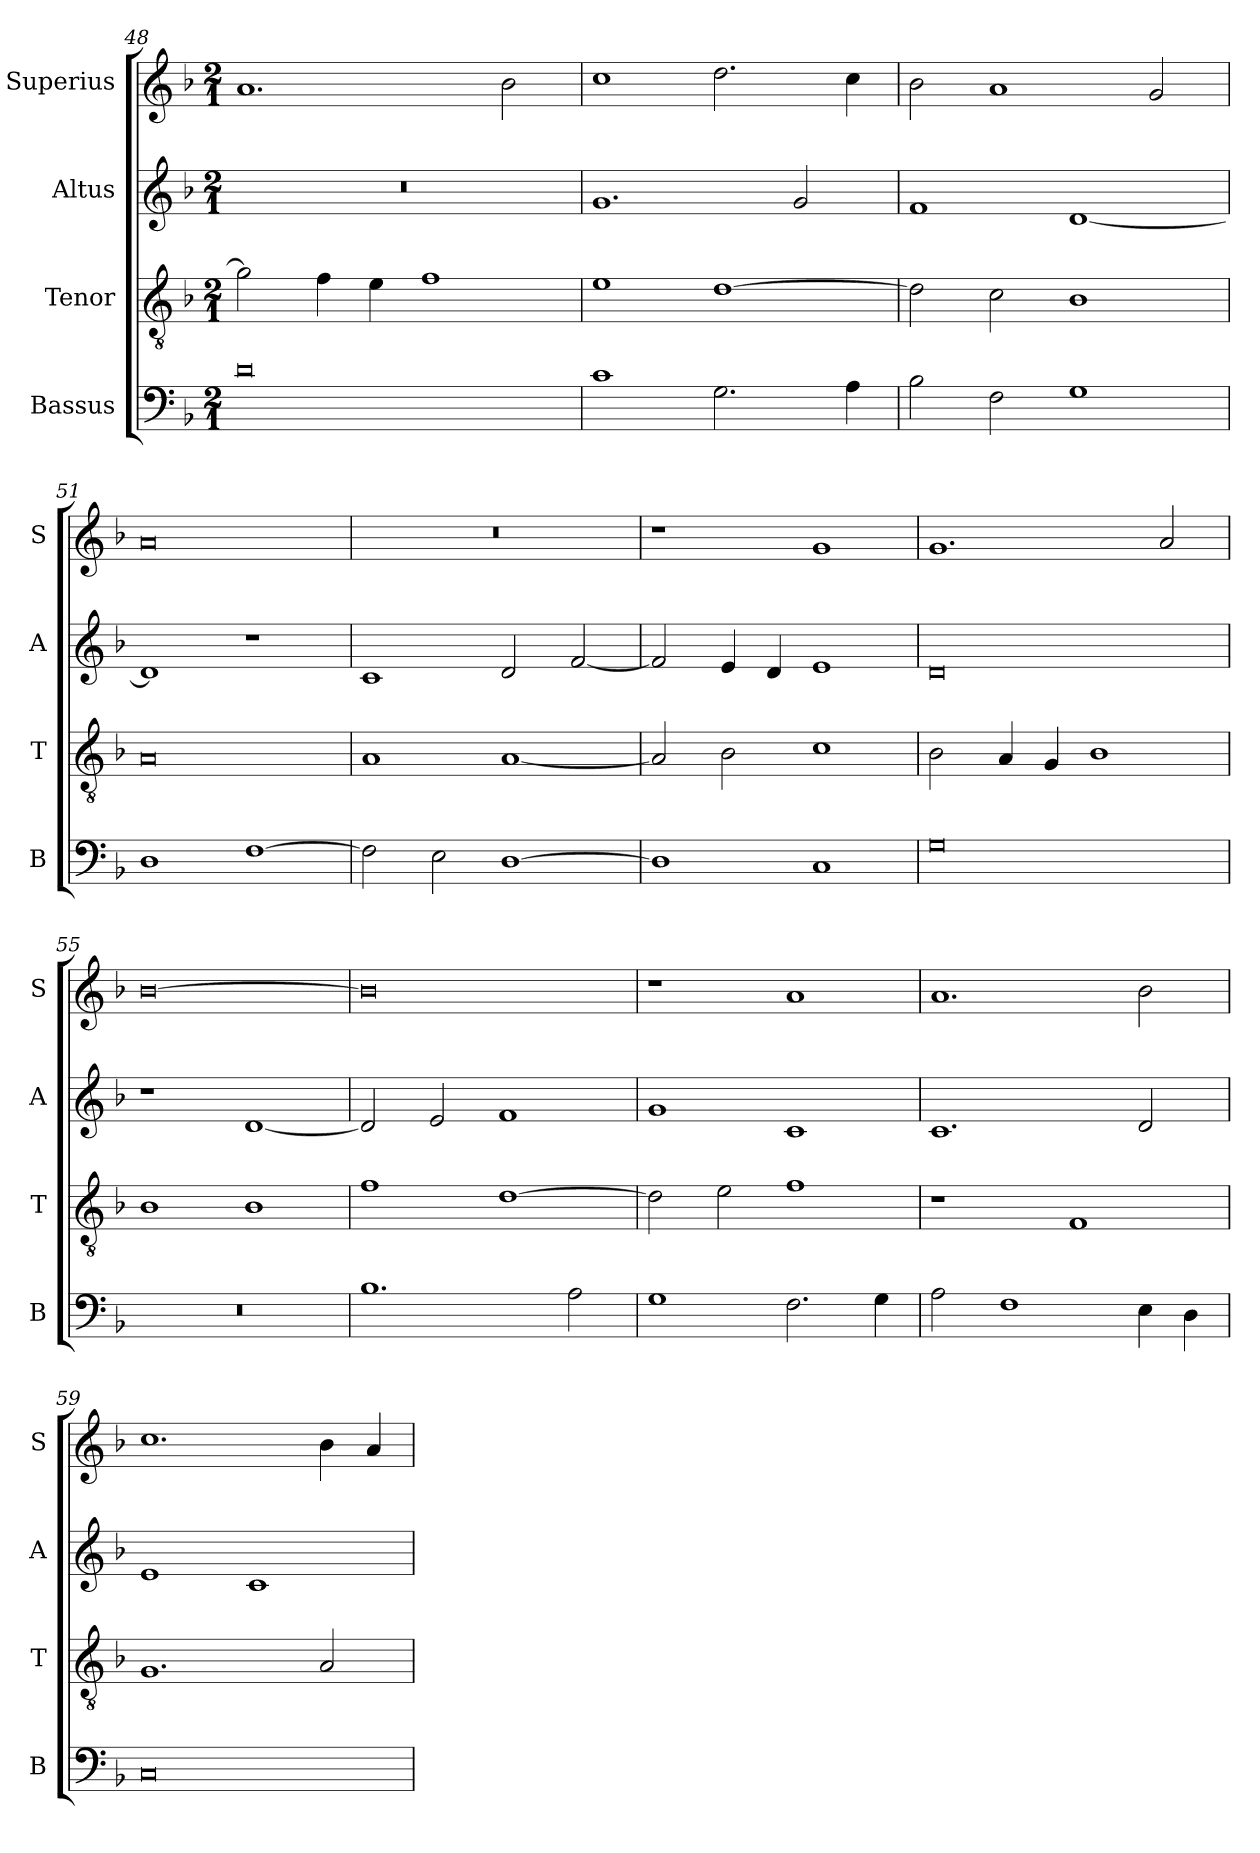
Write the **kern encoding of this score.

**kern	**kern	**kern	**kern
*part4	*part3	*part2	*part1
*staff4	*staff3	*staff2	*staff1
*I"Bassus	*I"Tenor	*I"Altus	*I"Superius
*I'B	*I'T	*I'A	*I'S
*clefF4	*clefGv2	*clefG2	*clefG2
*k[b-]	*k[b-]	*k[b-]	*k[b-]
*F:	*F:	*F:	*F:
*M2/1	*M2/1	*M2/1	*M2/1
=48	=48	=48	=48
0d	2g]	0r	1.a
.	4f	.	.
.	4e	.	.
.	1f	.	.
.	.	.	2b-
=49	=49	=49	=49
1c	1e	1.g	1cc
2.G	[1d	.	2.dd
.	.	2g	.
4A	.	.	4cc
=50	=50	=50	=50
2B-	2d]	1f	2b-
2F	2c	.	1a
1G	1B-	[1d	.
.	.	.	2g
=51	=51	=51	=51
1D	0A	1d]	0a
[1F	.	1r	.
=52	=52	=52	=52
2F]	1A	1c	0r
2E	.	.	.
[1D	[1A	2d	.
.	.	[2f	.
=53	=53	=53	=53
1D]	2A]	2f]	1r
.	2B-	4e	.
.	.	4d	.
1C	1c	1e	1g
=54	=54	=54	=54
0G	2B-	0d	1.g
.	4A	.	.
.	4G	.	.
.	1B-	.	.
.	.	.	2a
=55	=55	=55	=55
0r	1B-	1r	[0b-
.	1B-	[1d	.
=56	=56	=56	=56
1.B-	1f	2d]	0b-]
.	.	2e	.
.	[1d	1f	.
2A	.	.	.
=57	=57	=57	=57
1G	2d]	1g	1r
.	2e	.	.
2.F	1f	1c	1a
4G	.	.	.
=58	=58	=58	=58
2A	1r	1.c	1.a
1F	.	.	.
.	1F	.	.
4E	.	2d	2b-
4D	.	.	.
=59	=59	=59	=59
0C	1.G	1e	1.cc
.	.	1c	.
.	2A	.	4b-
.	.	.	4a
=	=	=	=
*-	*-	*-	*-
